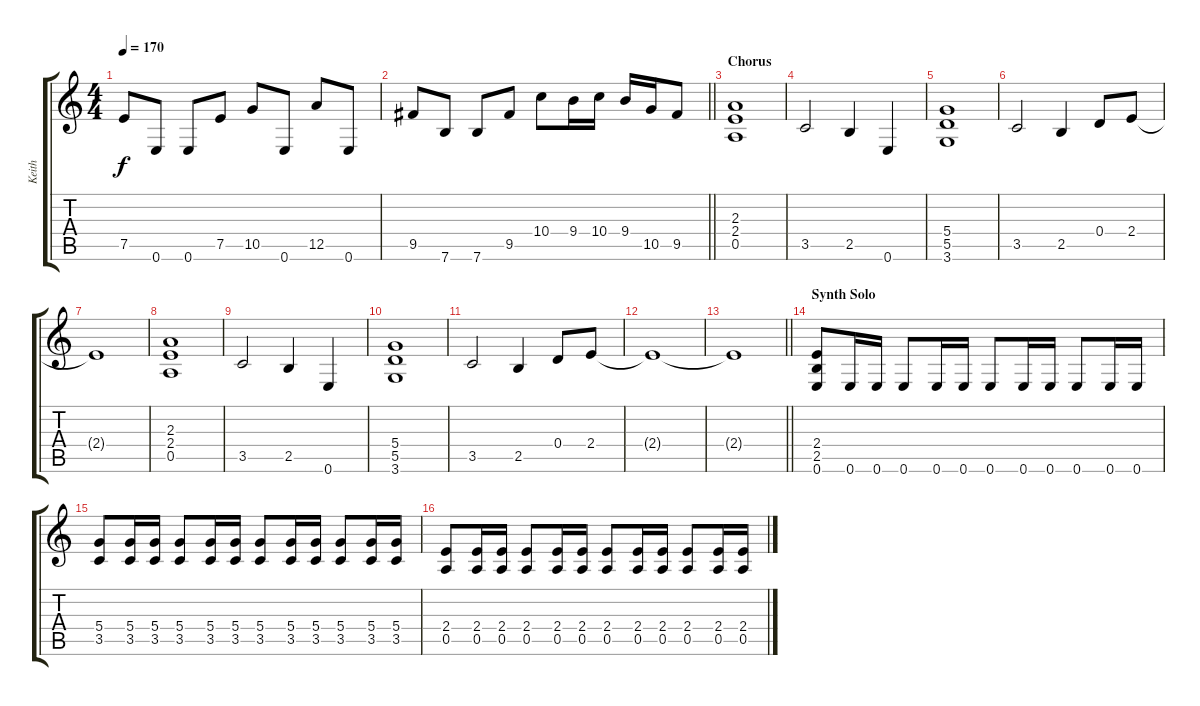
\track ("Keith" "Keith") {instrument distortionguitar}
\staff {score tabs}
\tuning (E4 B3 G3 D3 A2 E2) {hide}
\ts (4 4)
\tempo 170
\clef g2
\ks c
7.5.8{dy f} 0.6.8 0.6.8 7.5.8 10.5.8 0.6.8 12.5.8 0.6.8 |
\barLineRight lightlight
9.5.8 7.6.8 7.6.8 9.5.8 10.4.8 9.4.16 10.4.16 9.4.16 10.5.16 9.5.8 |
\section ("" "Chorus")
(2.3 2.4 0.5).1 |
3.5.2 2.5.4 0.6.4 |
(5.4 5.5 3.6).1 |
3.5.2 2.5.4 0.4.8 2.4.8 |
2.4{t}.1 |
(2.3 2.4 0.5).1 |
3.5.2 2.5.4 0.6.4 |
(5.4 5.5 3.6).1 |
3.5.2 2.5.4 0.4.8 2.4.8 |
2.4{t}.1 |
\barLineRight lightlight
2.4{t}.1 |
\section ("" "Synth Solo")
(2.4 2.5 0.6).8 0.6.16 0.6.16 0.6.8 0.6.16 0.6.16 0.6.8 0.6.16 0.6.16 0.6.8 0.6.16 0.6.16 |
(5.4 3.5).8 (5.4 3.5).16 (5.4 3.5).16 (5.4 3.5).8 (5.4 3.5).16 (5.4 3.5).16 (5.4 3.5).8 (5.4 3.5).16 (5.4 3.5).16 (5.4 3.5).8 (5.4 3.5).16 (5.4 3.5).16 |
(2.4 0.5).8 (2.4 0.5).16 (2.4 0.5).16 (2.4 0.5).8 (2.4 0.5).16 (2.4 0.5).16 (2.4 0.5).8 (2.4 0.5).16 (2.4 0.5).16 (2.4 0.5).8 (2.4 0.5).16 (2.4 0.5).16
